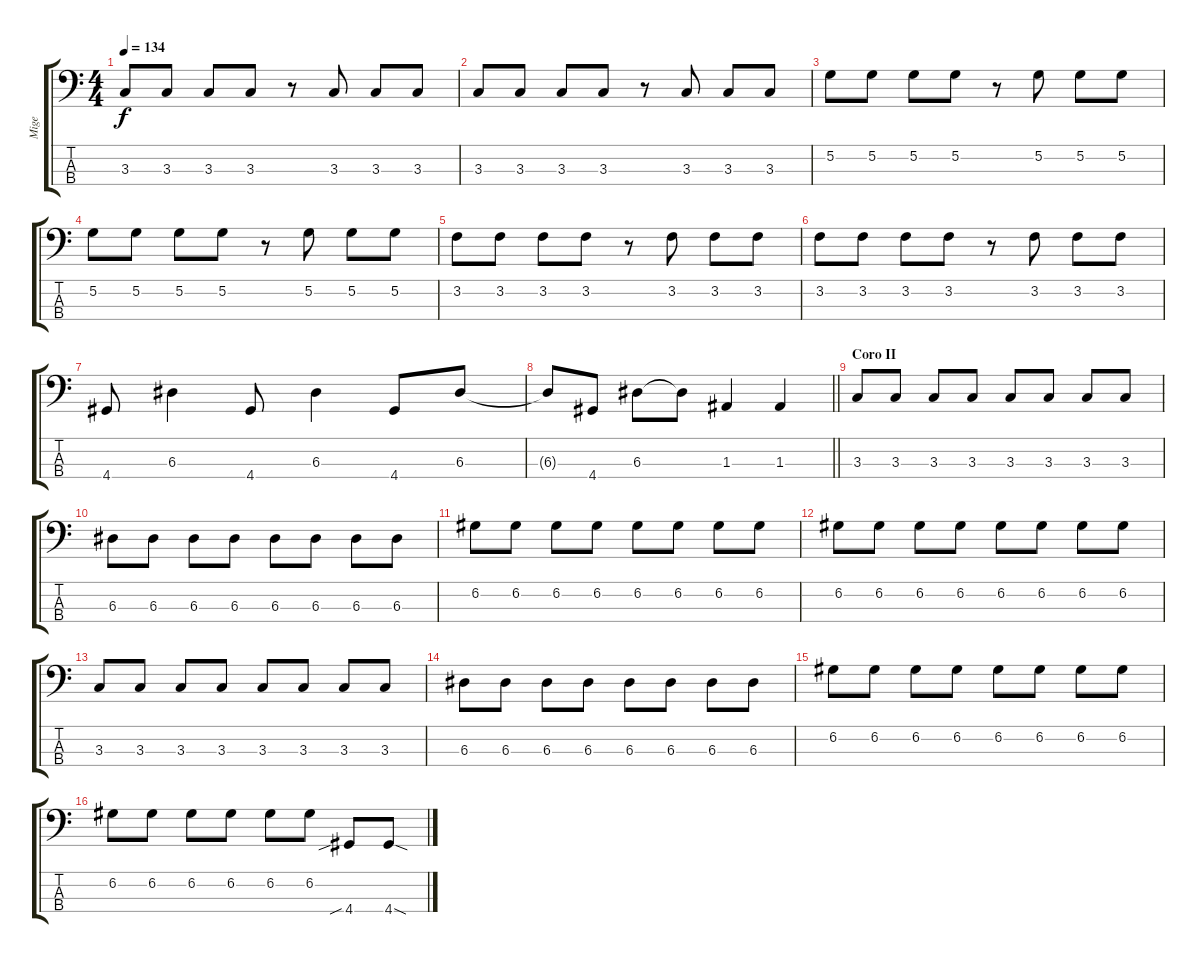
\track ("Mige" "Mige") {instrument electricbassfinger}
\staff {score tabs}
\tuning (G2 D2 A1 E1) {hide}
\ts (4 4)
\tempo 134
\clef f4
\ks c
3.3.8{dy f} 3.3.8 3.3.8 3.3.8 r.8 3.3.8 3.3.8 3.3.8 |
3.3.8 3.3.8 3.3.8 3.3.8 r.8 3.3.8 3.3.8 3.3.8 |
5.2.8 5.2.8 5.2.8 5.2.8 r.8 5.2.8 5.2.8 5.2.8 |
5.2.8 5.2.8 5.2.8 5.2.8 r.8 5.2.8 5.2.8 5.2.8 |
3.2.8 3.2.8 3.2.8 3.2.8 r.8 3.2.8 3.2.8 3.2.8 |
3.2.8 3.2.8 3.2.8 3.2.8 r.8 3.2.8 3.2.8 3.2.8 |
4.4.8 6.3.4 4.4.8 6.3.4 4.4.8 6.3.8 |
\barLineRight lightlight
6.3{t}.8 4.4.8 6.3.8 6.3{t}.8 1.3.4 1.3.4 |
\section ("" "Coro II")
3.3.8 3.3.8 3.3.8 3.3.8 3.3.8 3.3.8 3.3.8 3.3.8 |
6.3.8 6.3.8 6.3.8 6.3.8 6.3.8 6.3.8 6.3.8 6.3.8 |
6.2.8 6.2.8 6.2.8 6.2.8 6.2.8 6.2.8 6.2.8 6.2.8 |
6.2.8 6.2.8 6.2.8 6.2.8 6.2.8 6.2.8 6.2.8 6.2.8 |
3.3.8 3.3.8 3.3.8 3.3.8 3.3.8 3.3.8 3.3.8 3.3.8 |
6.3.8 6.3.8 6.3.8 6.3.8 6.3.8 6.3.8 6.3.8 6.3.8 |
6.2.8 6.2.8 6.2.8 6.2.8 6.2.8 6.2.8 6.2.8 6.2.8 |
6.2.8 6.2.8 6.2.8 6.2.8 6.2.8 6.2.8 4.4{sib}.8 4.4{sod}.8
